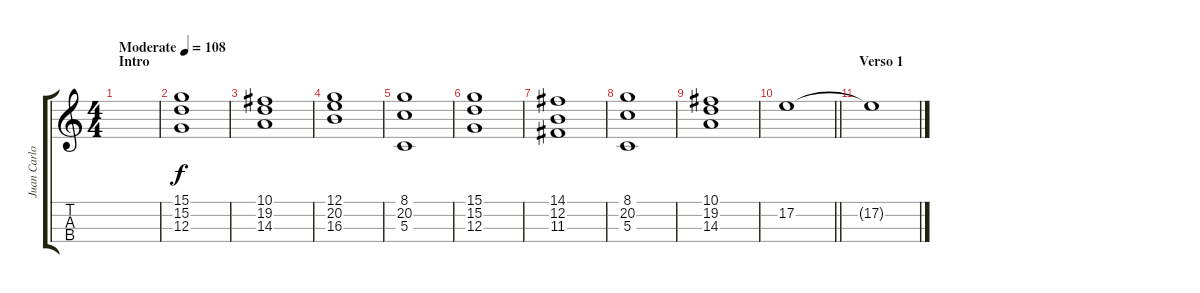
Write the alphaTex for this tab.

\track ("Juan Carlos" "Juan Carlo") {instrument rockorgan}
\staff {score tabs}
\tuning (E4 B3 G3 D3) {hide}
\ts (4 4)
\section ("" "Intro")
\tempo (108 "Moderate")
\clef g2
\ks c
|
(15.1 15.2 12.3).1 |
(10.1 19.2 14.3).1 |
(12.1 20.2 16.3).1 |
(8.1 20.2 5.3).1 |
(15.1 15.2 12.3).1 |
(14.1 12.2 11.3).1 |
(8.1 20.2 5.3).1 |
(10.1 19.2 14.3).1 |
\barLineRight lightlight
17.2.1 |
\section ("" "Verso 1")
17.2{t}.1
